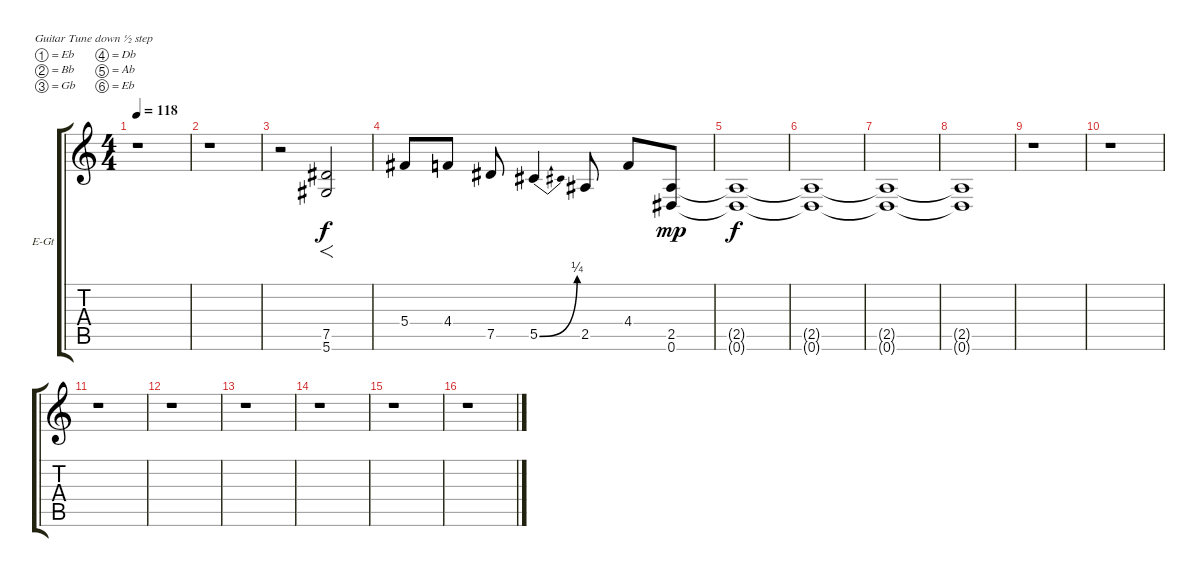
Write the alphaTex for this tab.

\bracketExtendMode groupsimilarinstruments
\firstSystemTrackNameOrientation horizontal
\otherSystemsTrackNameOrientation horizontal
\track ("Äîðîæêà 1" "E-Gt") {instrument overdrivenguitar}
\staff {score tabs}
\tuning (Eb4 Bb3 Gb3 Db3 Ab2 Eb2)
\ts (4 4)
\tempo 118
\clef g2
\ks c
r.1{dy f} |
r.1 |
r.2 (7.5 5.6).2{f} |
5.4.8 4.4.8 7.5.8 5.5{be (bend 0 0 60 1)}.4 2.5.8 4.4.8 (2.5 0.6).8{dy mp} |
(2.5{t} 0.6{t}).1{dy f} |
(2.5{t} 0.6{t}).1 |
(2.5{t} 0.6{t}).1 |
(2.5{t} 0.6{t}).1 |
r.1 |
r.1 |
r.1 |
r.1 |
r.1 |
r.1 |
r.1 |
r.1
